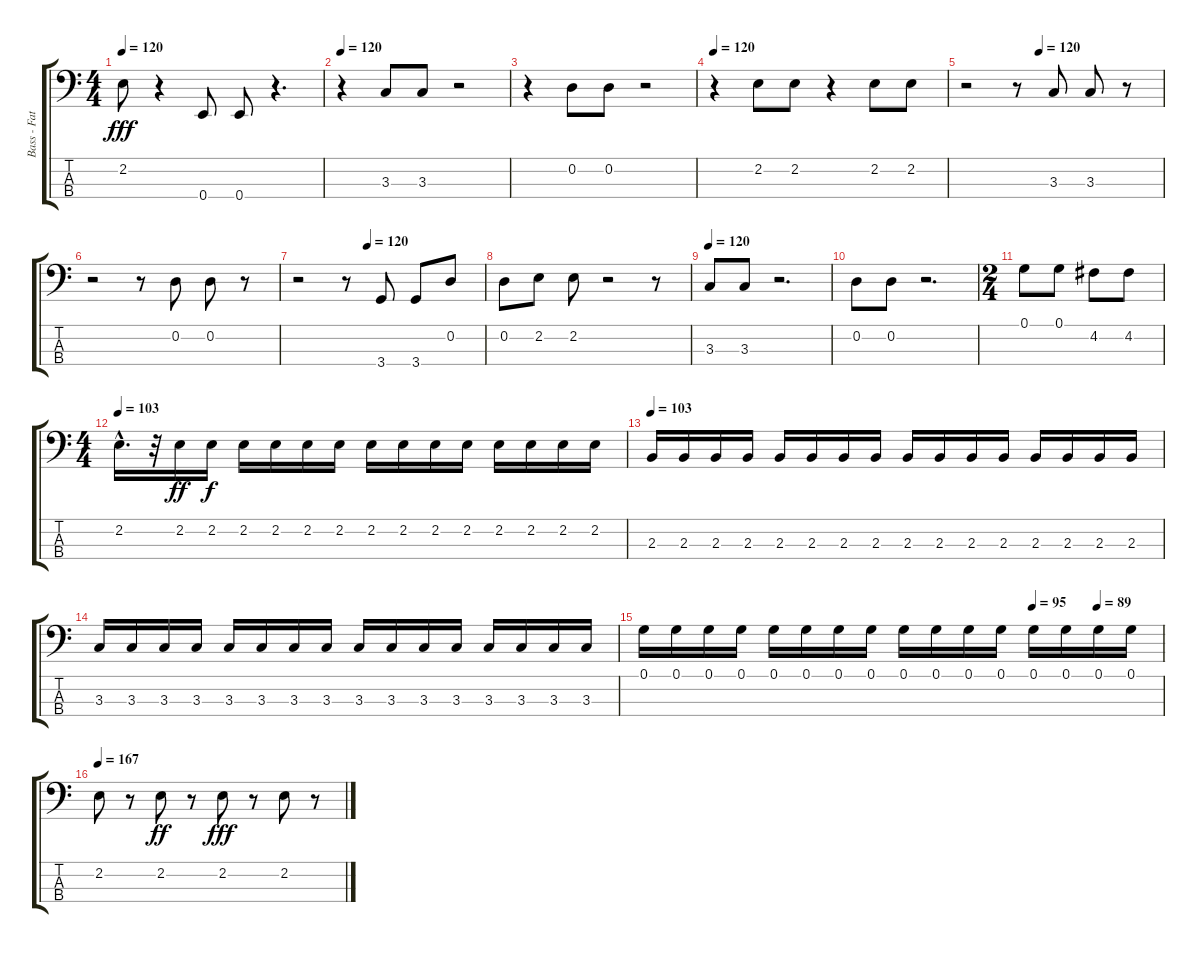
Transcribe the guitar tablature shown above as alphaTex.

\track ("Bass - Fat Mike" "Bass - Fat") {instrument electricbasspick}
\staff {score tabs}
\tuning (G2 D2 A1 E1) {hide}
\ts (4 4)
\tempo 120
\clef f4
\ks c
2.2.8{dy fff} r.4 0.4.8 0.4.8 r.4{d} |
\tempo 120
r.4 3.3.8 3.3.8 r.2 |
r.4 0.2.8 0.2.8 r.2 |
\tempo 120
r.4 2.2.8 2.2.8 r.4 2.2.8 2.2.8 |
\tempo (120 0.375)
r.2 r.8 3.3.8 3.3.8 r.8 |
r.2 r.8 0.2.8 0.2.8 r.8 |
\tempo (120 0.375)
r.2 r.8 3.4.8 3.4.8 0.2.8 |
0.2.8 2.2.8 2.2.8 r.2 r.8 |
\tempo 120
3.3.8 3.3.8 r.2{d} |
0.2.8 0.2.8 r.2{d} |
\ts (2 4)
0.1.8 0.1.8 4.2.8 4.2.8 |
\ts (4 4)
\tempo 103
2.2{hac}.16{d} r.32 2.2.16{dy ff} 2.2.16{dy f} 2.2.16 2.2.16 2.2.16 2.2.16 2.2.16 2.2.16 2.2.16 2.2.16 2.2.16 2.2.16 2.2.16 2.2.16 |
\tempo 103
2.3.16 2.3.16 2.3.16 2.3.16 2.3.16 2.3.16 2.3.16 2.3.16 2.3.16 2.3.16 2.3.16 2.3.16 2.3.16 2.3.16 2.3.16 2.3.16 |
3.3.16 3.3.16 3.3.16 3.3.16 3.3.16 3.3.16 3.3.16 3.3.16 3.3.16 3.3.16 3.3.16 3.3.16 3.3.16 3.3.16 3.3.16 3.3.16 |
\tempo (95 0.75)
\tempo (89 0.875)
0.1.16 0.1.16 0.1.16 0.1.16 0.1.16 0.1.16 0.1.16 0.1.16 0.1.16 0.1.16 0.1.16 0.1.16 0.1.16 0.1.16 0.1.16 0.1.16 |
\tempo 167
2.2.8 r.8 2.2.8{dy ff} r.8 2.2.8{dy fff} r.8 2.2.8 r.8
